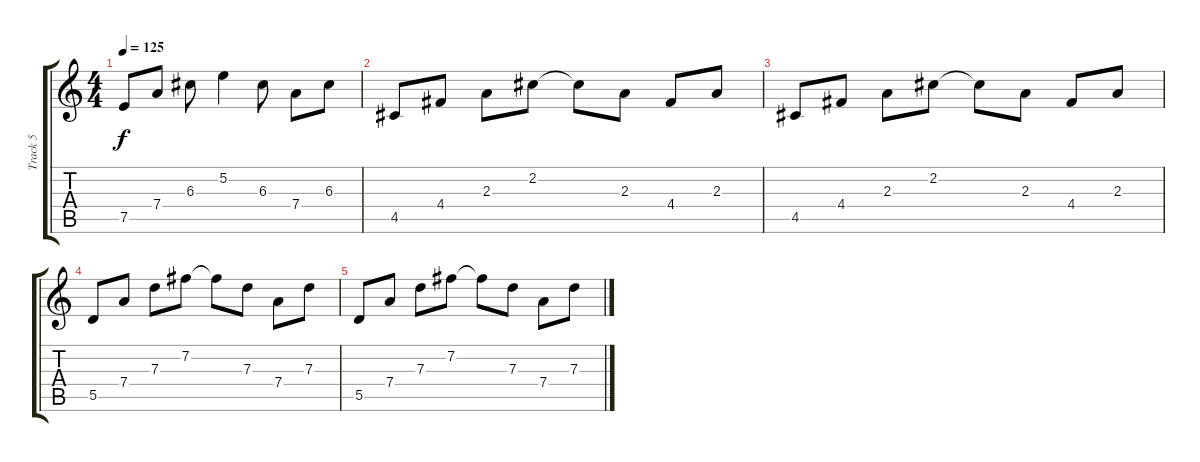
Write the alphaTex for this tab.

\track ("Track 5" "Track 5") {instrument acousticguitarsteel}
\staff {score tabs}
\tuning (E4 B3 G3 D3 A2 E2) {hide}
\ts (4 4)
\tempo 125
\clef g2
\ks c
7.5.8{dy f} 7.4.8 6.3.8 5.2.4 6.3.8 7.4.8 6.3.8 |
4.5.8 4.4.8 2.3.8 2.2.8 2.2{t}.8 2.3.8 4.4.8 2.3.8 |
4.5.8 4.4.8 2.3.8 2.2.8 2.2{t}.8 2.3.8 4.4.8 2.3.8 |
5.5.8 7.4.8 7.3.8 7.2.8 7.2{t}.8 7.3.8 7.4.8 7.3.8 |
5.5.8 7.4.8 7.3.8 7.2.8 7.2{t}.8 7.3.8 7.4.8 7.3.8
